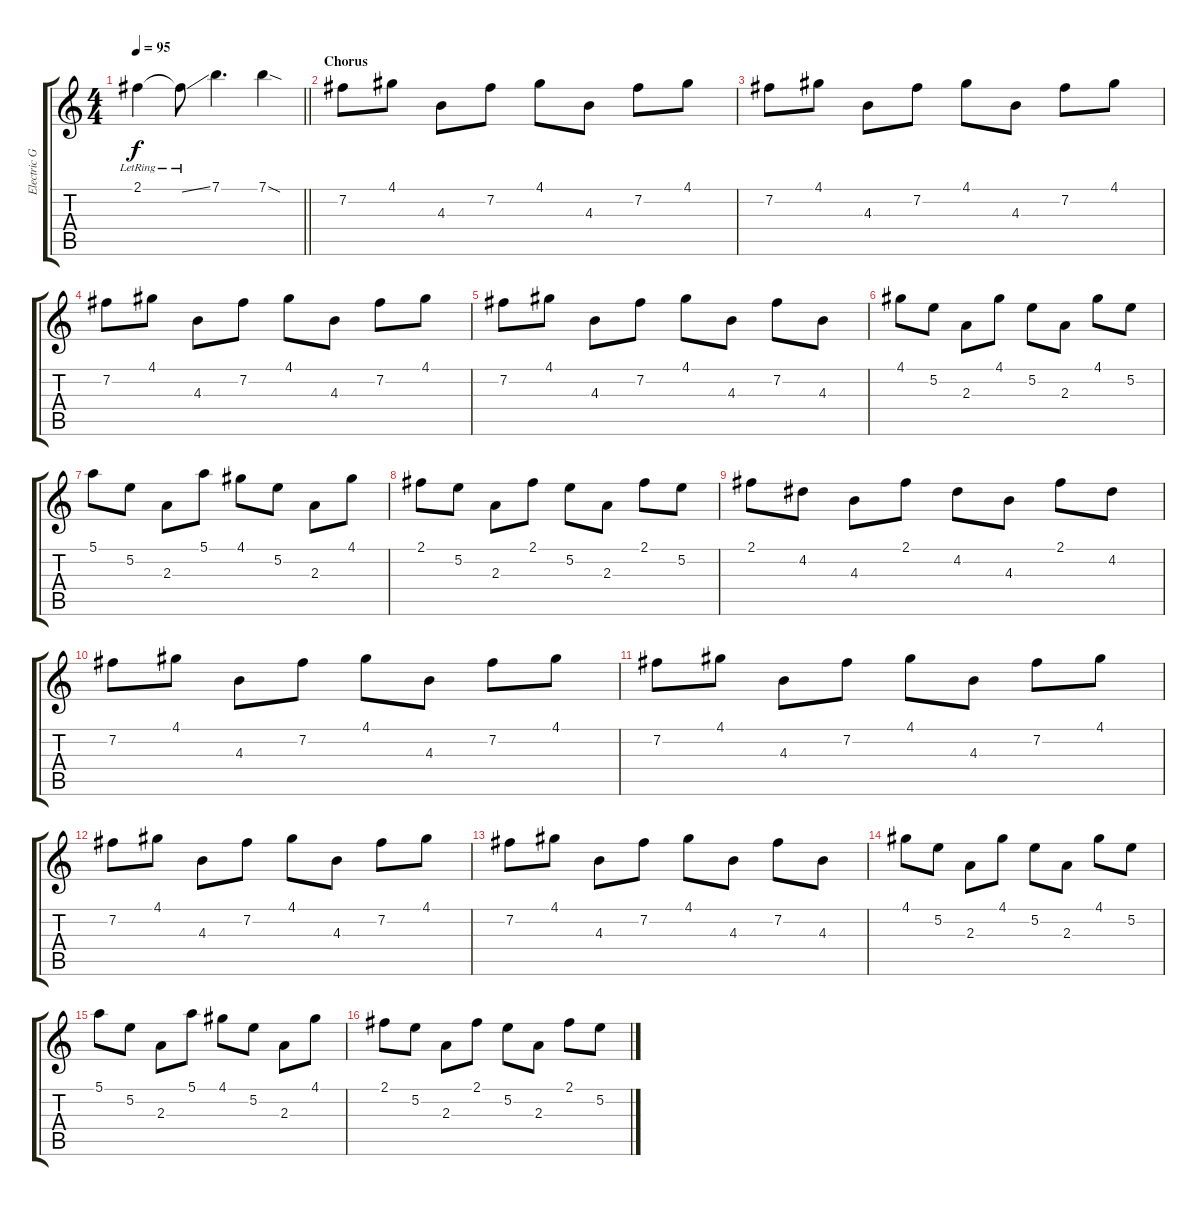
\track ("Electric Guitar" "Electric G") {instrument overdrivenguitar}
\staff {score tabs}
\tuning (E4 B3 G3 D3 A2 E2) {hide}
\ts (4 4)
\tempo 95
\clef g2
\barLineRight lightlight
\ks c
2.1{lr}.4{dy f volume 8} 2.1{ss lr t}.8 7.1.4{d} 7.1{sod}.4{volume 3} |
\section ("" "Chorus")
7.2.8 4.1.8 4.3.8 7.2.8 4.1.8 4.3.8 7.2.8 4.1.8 |
7.2.8 4.1.8 4.3.8 7.2.8 4.1.8 4.3.8 7.2.8 4.1.8 |
7.2.8 4.1.8 4.3.8 7.2.8 4.1.8 4.3.8 7.2.8 4.1.8 |
7.2.8 4.1.8 4.3.8 7.2.8 4.1.8 4.3.8 7.2.8 4.3.8 |
4.1.8 5.2.8 2.3.8 4.1.8 5.2.8 2.3.8 4.1.8 5.2.8 |
5.1.8 5.2.8 2.3.8 5.1.8 4.1.8 5.2.8 2.3.8 4.1.8 |
2.1.8 5.2.8 2.3.8 2.1.8 5.2.8 2.3.8 2.1.8 5.2.8 |
2.1.8 4.2.8 4.3.8 2.1.8 4.2.8 4.3.8 2.1.8 4.2.8 |
7.2.8 4.1.8 4.3.8 7.2.8 4.1.8 4.3.8 7.2.8 4.1.8 |
7.2.8 4.1.8 4.3.8 7.2.8 4.1.8 4.3.8 7.2.8 4.1.8 |
7.2.8 4.1.8 4.3.8 7.2.8 4.1.8 4.3.8 7.2.8 4.1.8 |
7.2.8 4.1.8 4.3.8 7.2.8 4.1.8 4.3.8 7.2.8 4.3.8 |
4.1.8 5.2.8 2.3.8 4.1.8 5.2.8 2.3.8 4.1.8 5.2.8 |
5.1.8 5.2.8 2.3.8 5.1.8 4.1.8 5.2.8 2.3.8 4.1.8 |
2.1.8 5.2.8 2.3.8 2.1.8 5.2.8 2.3.8 2.1.8 5.2.8
